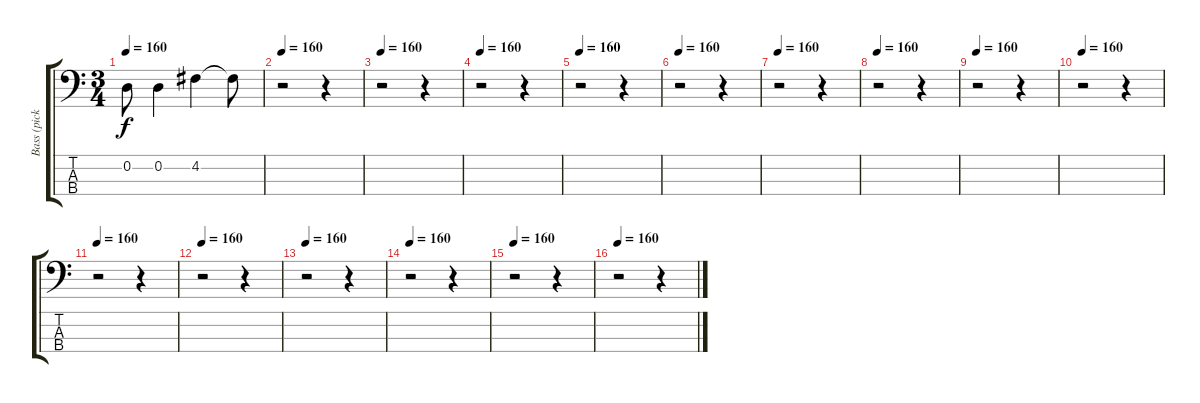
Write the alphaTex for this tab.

\track ("Bass (pick)" "Bass (pick") {instrument electricbasspick}
\staff {score tabs}
\tuning (G2 D2 A1 E1) {hide}
\ts (3 4)
\tempo 160
\clef f4
\ks c
0.2.8{dy f} 0.2.4 4.2.4 4.2{t}.8 |
\tempo 160
r.2 r.4 |
\tempo 160
r.2 r.4 |
\tempo 160
r.2 r.4 |
\tempo 160
r.2 r.4 |
\tempo 160
r.2 r.4 |
\tempo 160
r.2 r.4 |
\tempo 160
r.2 r.4 |
\tempo 160
r.2 r.4 |
\tempo 160
r.2 r.4 |
\tempo 160
r.2 r.4 |
\tempo 160
r.2 r.4 |
\tempo 160
r.2 r.4 |
\tempo 160
r.2 r.4 |
\tempo 160
r.2 r.4 |
\tempo 160
r.2 r.4
